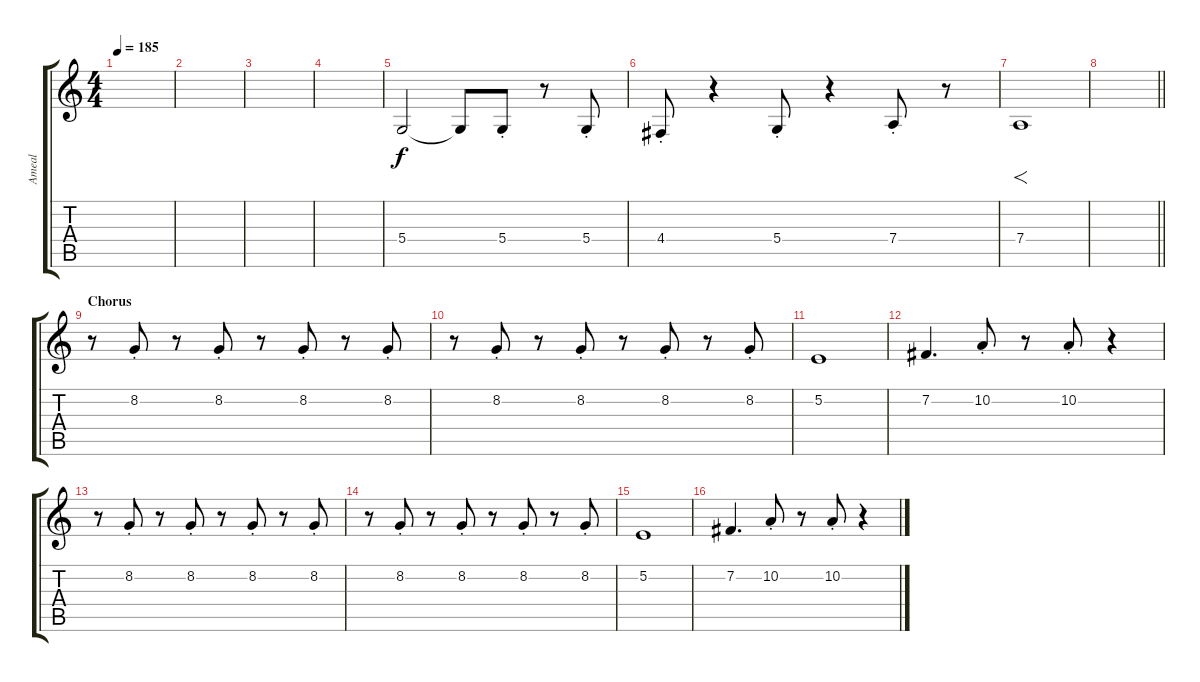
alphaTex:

\track ("Ameal" "Ameal") {instrument trombone}
\staff {score tabs}
\tuning (E4 B3 G3 D3 A2 E2) {hide}
\ts (4 4)
\tempo 185
\clef g2
\ks c
|
|
|
|
5.4.2 5.4{t}.8 5.4{st}.8 r.8 5.4{st}.8 |
4.4{st}.8 r.4 5.4{st}.8 r.4 7.4{st}.8 r.8 |
7.4.1{f} |
\barLineRight lightlight
|
\section ("" "Chorus")
r.8 8.2{st}.8 r.8 8.2{st}.8 r.8 8.2{st}.8 r.8 8.2{st}.8 |
r.8 8.2{st}.8 r.8 8.2{st}.8 r.8 8.2{st}.8 r.8 8.2{st}.8 |
5.2.1 |
7.2.4{d} 10.2{st}.8 r.8 10.2{st}.8 r.4 |
r.8 8.2{st}.8 r.8 8.2{st}.8 r.8 8.2{st}.8 r.8 8.2{st}.8 |
r.8 8.2{st}.8 r.8 8.2{st}.8 r.8 8.2{st}.8 r.8 8.2{st}.8 |
5.2.1 |
7.2.4{d} 10.2{st}.8 r.8 10.2{st}.8 r.4
